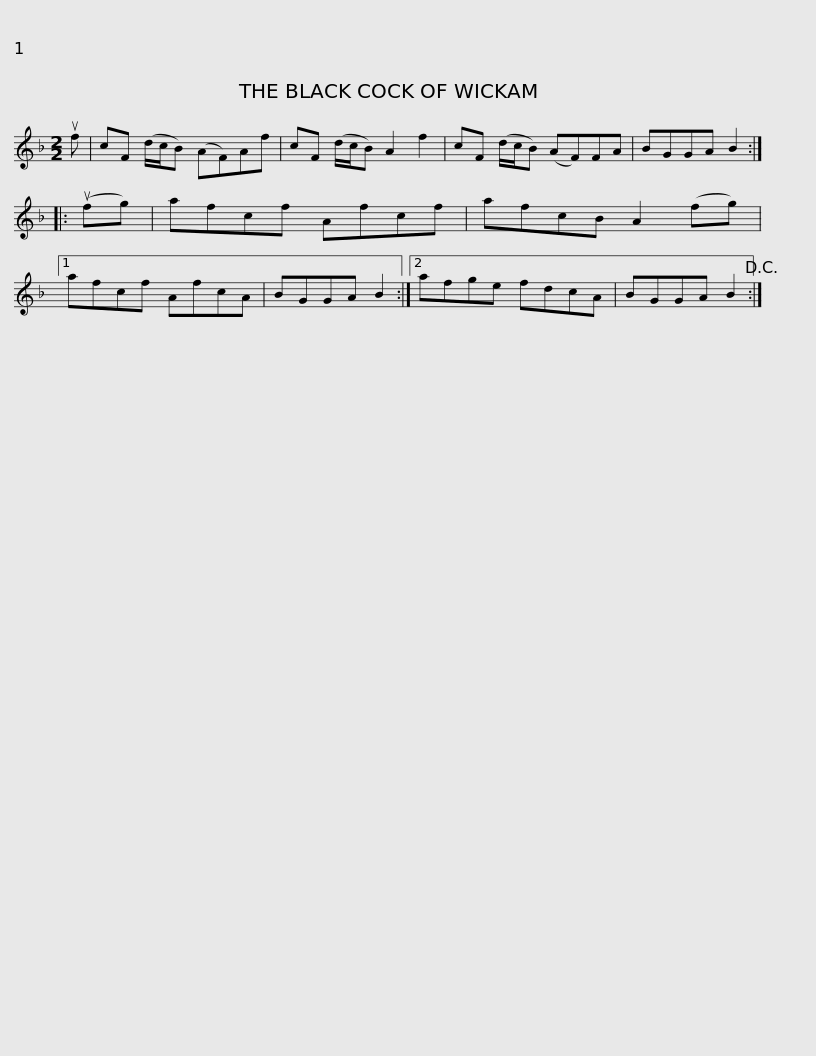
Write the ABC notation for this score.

X:1
L:1/8
M:2/2
I:linebreak $
K:F
V:1 treble
V:1
 uf | cF (d/c/B) (AF)Af | cF (d/c/B) A2 f2 | cF (d/c/B) (AF)FA | BGGA B2 :: %5
 (ufg) | afcf Afcf |$ afcB A2 (fg) |1 afcf AfcA | BGGA B2 :|2 %10
 afge fdcA | BGGA B2!D.C.! :| %12
